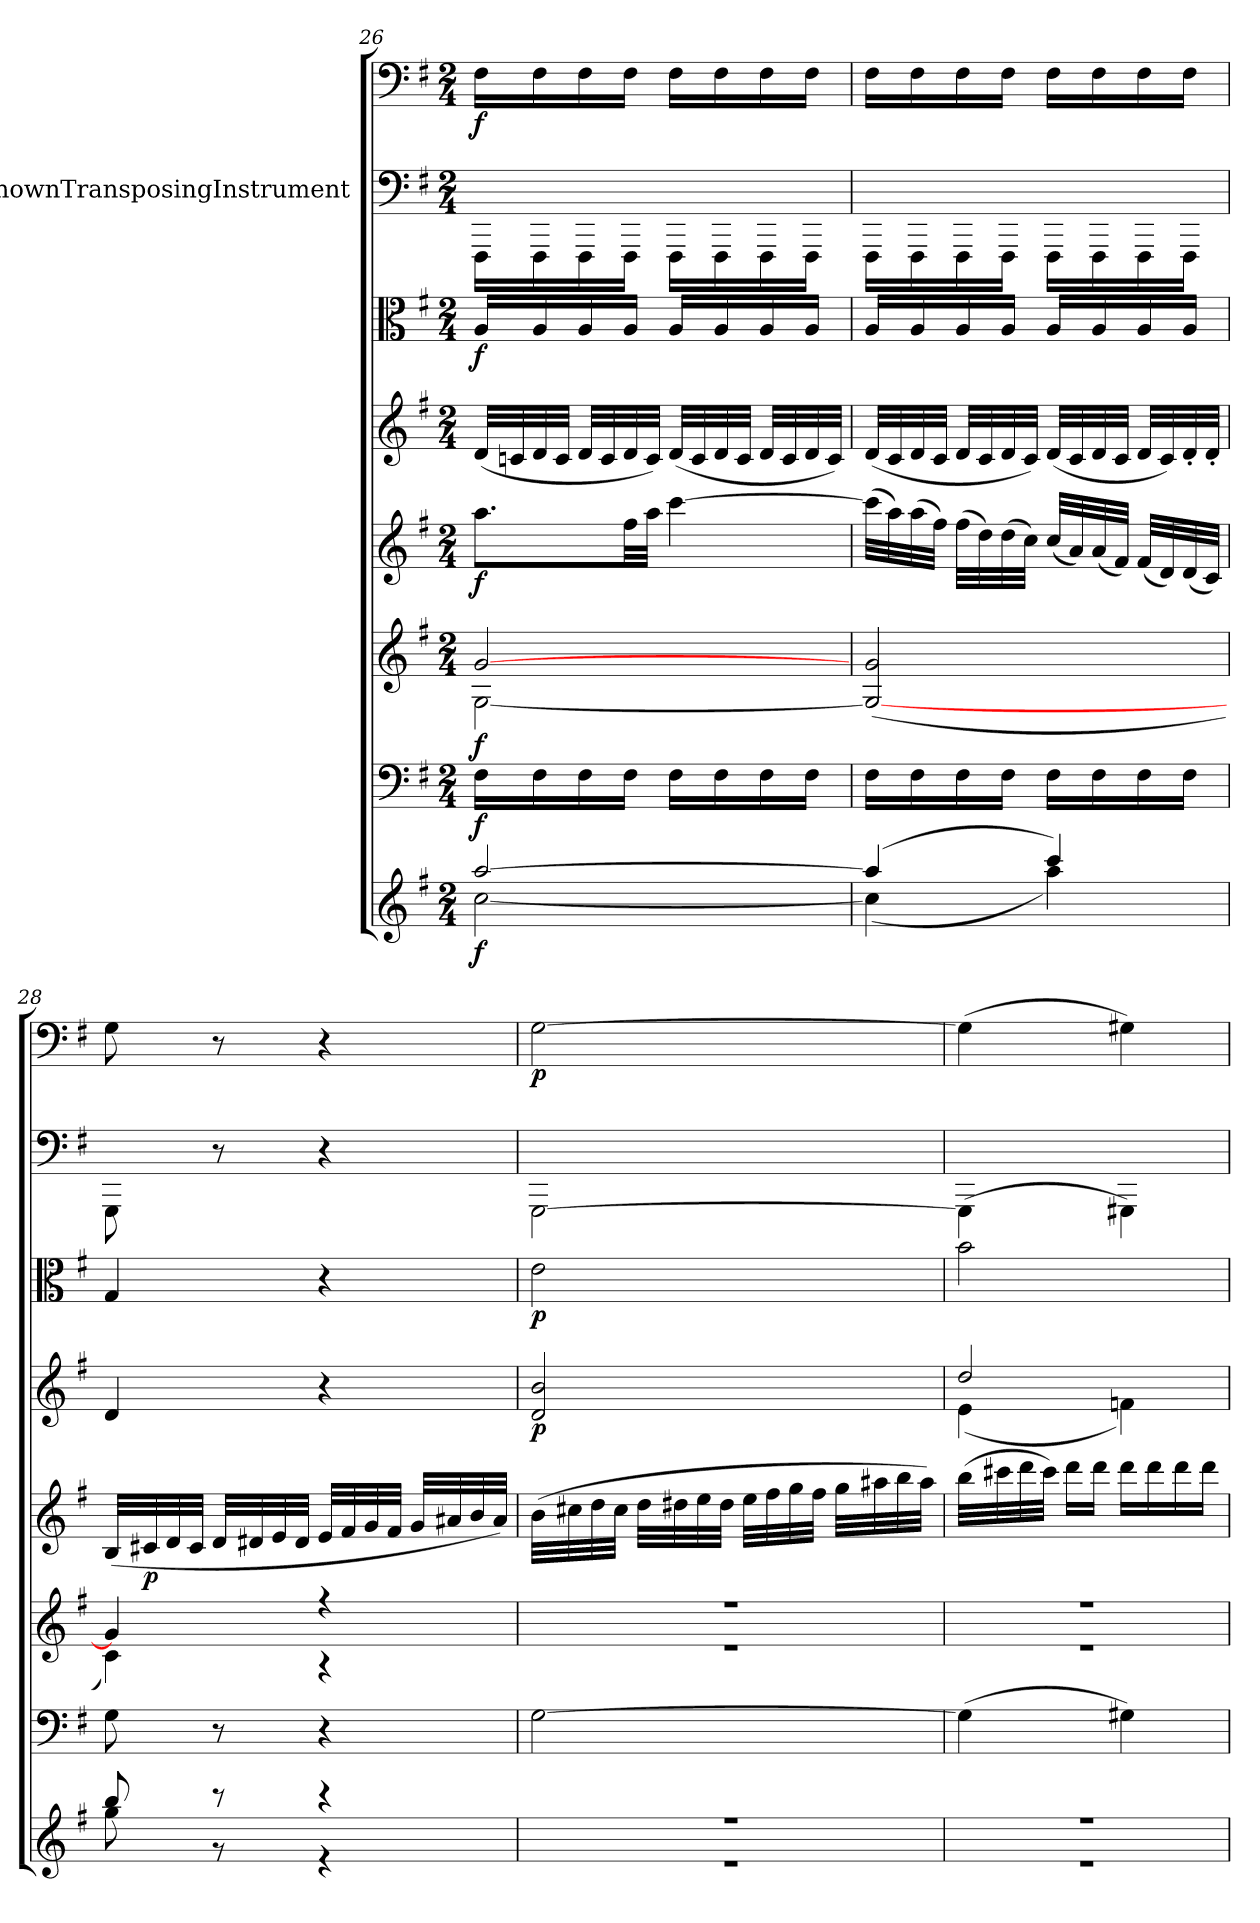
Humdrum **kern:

**kern	**dynam	**kern	**dynam	**kern	**dynam	**kern	**dynam	**kern	**dynam	**kern	**dynam	**kern	**kern	**dynam
*part8	*part8	*part7	*part7	*part6	*part6	*part5	*part5	*part4	*part4	*part3	*part3	*part2	*part1	*part1
*staff8	*staff8	*staff7	*staff7	*staff6	*staff6	*staff5	*staff5	*staff4	*staff4	*staff3	*staff3	*staff2	*staff1	*staff1
*	*	*	*	*	*	*	*	*	*	*	*	*I"UnknownTransposingInstrument	*	*
*clefG2	*	*clefF4	*	*clefG2	*	*clefG2	*	*clefG2	*	*clefC3	*	*clefF4	*clefF4	*
*	*	*	*	*	*	*	*	*	*	*	*	*ITrd-7c-12	*	*
*k[f#]	*	*k[f#]	*	*k[f#]	*	*k[f#]	*	*k[f#]	*	*k[f#]	*	*k[f#]	*k[f#]	*
*G:	*	*G:	*	*G:	*	*G:	*	*G:	*	*G:	*	*	*G:	*
*M2/4	*	*M2/4	*	*M2/4	*	*M2/4	*	*M2/4	*	*M2/4	*	*M2/4	*M2/4	*
=26	=26	=26	=26	=26	=26	=26	=26	=26	=26	=26	=26	=26	=26	=26
*^	*	*	*	*^	*	*	*	*	*	*	*	*	*	*
[2aa/	[2cc\	f	16F#\LL	f	[2g/	[2G\	f	8.aa\L	f	(32d/LLL	.	16A/LL	f	16FF#\LL	16F#\LL	f
.	.	.	.	.	.	.	.	.	.	32cn/	.	.	.	.	.	.
.	.	.	16F#\	.	.	.	.	.	.	32d/	.	16A/	.	16FF#\	16F#\	.
.	.	.	.	.	.	.	.	.	.	32c/JJJ	.	.	.	.	.	.
.	.	.	16F#\	.	.	.	.	.	.	32d/LLL	.	16A/	.	16FF#\	16F#\	.
.	.	.	.	.	.	.	.	.	.	32c/	.	.	.	.	.	.
.	.	.	16F#\JJ	.	.	.	.	32ff#\LL	.	32d/	.	16A/JJ	.	16FF#\JJ	16F#\JJ	.
.	.	.	.	.	.	.	.	32aa\JJJ	.	32c/JJJ)	.	.	.	.	.	.
.	.	.	16F#\LL	.	.	.	.	[4ccc\	.	(32d/LLL	.	16A/LL	.	16FF#\LL	16F#\LL	.
.	.	.	.	.	.	.	.	.	.	32c/	.	.	.	.	.	.
.	.	.	16F#\	.	.	.	.	.	.	32d/	.	16A/	.	16FF#\	16F#\	.
.	.	.	.	.	.	.	.	.	.	32c/JJJ	.	.	.	.	.	.
.	.	.	16F#\	.	.	.	.	.	.	32d/LLL	.	16A/	.	16FF#\	16F#\	.
.	.	.	.	.	.	.	.	.	.	32c/	.	.	.	.	.	.
.	.	.	16F#\JJ	.	.	.	.	.	.	32d/	.	16A/JJ	.	16FF#\JJ	16F#\JJ	.
.	.	.	.	.	.	.	.	.	.	32c/JJJ)	.	.	.	.	.	.
*	*	*	*	*	*v	*v	*	*	*	*	*	*	*	*	*	*
=27	=27	=27	=27	=27	=27	=27	=27	=27	=27	=27	=27	=27	=27	=27	=27
(4aa/]	(4cc\]	.	16F#\LL	.	(2G_/ 2g/	.	(32ccc\LLL]	.	(32d/LLL	.	16A/LL	.	16FF#\LL	16F#\LL	.
.	.	.	.	.	.	.	32aa\)	.	32c/	.	.	.	.	.	.
.	.	.	16F#\	.	.	.	(32aa\	.	32d/	.	16A/	.	16FF#\	16F#\	.
.	.	.	.	.	.	.	32ff#\JJJ)	.	32c/JJJ	.	.	.	.	.	.
.	.	.	16F#\	.	.	.	(32ff#\LLL	.	32d/LLL	.	16A/	.	16FF#\	16F#\	.
.	.	.	.	.	.	.	32dd\)	.	32c/	.	.	.	.	.	.
.	.	.	16F#\JJ	.	.	.	(32dd\	.	32d/	.	16A/JJ	.	16FF#\JJ	16F#\JJ	.
.	.	.	.	.	.	.	32cc\JJJ)	.	32c/JJJ)	.	.	.	.	.	.
4ccc/)	4aa\)	.	16F#\LL	.	.	.	(32cc/LLL	.	(32d/LLL	.	16A/LL	.	16FF#\LL	16F#\LL	.
.	.	.	.	.	.	.	32a/)	.	32c/	.	.	.	.	.	.
.	.	.	16F#\	.	.	.	(32a/	.	32d/	.	16A/	.	16FF#\	16F#\	.
.	.	.	.	.	.	.	32f#/JJJ)	.	32c/JJJ	.	.	.	.	.	.
.	.	.	16F#\	.	.	.	(32f#/LLL	.	32d/LLL	.	16A/	.	16FF#\	16F#\	.
.	.	.	.	.	.	.	32d/)	.	32c/)	.	.	.	.	.	.
.	.	.	16F#\JJ	.	.	.	(32d/	.	32d'/	.	16A/JJ	.	16FF#\JJ	16F#\JJ	.
.	.	.	.	.	.	.	32c/JJJ)	.	32d'/JJJ	.	.	.	.	.	.
=28	=28	=28	=28	=28	=28	=28	=28	=28	=28	=28	=28	=28	=28	=28	=28
*	*	*	*	*	*^	*	*	*	*	*	*	*	*	*	*
8bb/	8gg\	.	8G\	.	4g/]	4c\)	.	(32B/LLL	.	4d/	.	4G/	.	8GG\	8G\	.
.	.	.	.	.	.	.	.	32c#X/	p	.	.	.	.	.	.	.
.	.	.	.	.	.	.	.	32d/	.	.	.	.	.	.	.	.
.	.	.	.	.	.	.	.	32c#/JJJ	.	.	.	.	.	.	.	.
8r	8r	.	8r	.	.	.	.	32d/LLL	.	.	.	.	.	8r	8r	.
.	.	.	.	.	.	.	.	32d#X/	.	.	.	.	.	.	.	.
.	.	.	.	.	.	.	.	32e/	.	.	.	.	.	.	.	.
.	.	.	.	.	.	.	.	32d#/JJJ	.	.	.	.	.	.	.	.
4r	4r	.	4r	.	4r	4r	.	32e/LLL	.	4r	.	4r	.	4r	4r	.
.	.	.	.	.	.	.	.	32f#/	.	.	.	.	.	.	.	.
.	.	.	.	.	.	.	.	32g/	.	.	.	.	.	.	.	.
.	.	.	.	.	.	.	.	32f#/JJJ	.	.	.	.	.	.	.	.
.	.	.	.	.	.	.	.	32g/LLL	.	.	.	.	.	.	.	.
.	.	.	.	.	.	.	.	32a#X/	.	.	.	.	.	.	.	.
.	.	.	.	.	.	.	.	32b/	.	.	.	.	.	.	.	.
.	.	.	.	.	.	.	.	32a#/JJJ)	.	.	.	.	.	.	.	.
=29	=29	=29	=29	=29	=29	=29	=29	=29	=29	=29	=29	=29	=29	=29	=29	=29
2r	2r	.	[2G\	.	2r	2r	.	(32b\LLL	.	2d/ 2b/	p	2e\	p	[2GG\	[2G\	p
.	.	.	.	.	.	.	.	32cc#X\	.	.	.	.	.	.	.	.
.	.	.	.	.	.	.	.	32dd\	.	.	.	.	.	.	.	.
.	.	.	.	.	.	.	.	32cc#\JJJ	.	.	.	.	.	.	.	.
.	.	.	.	.	.	.	.	32dd\LLL	.	.	.	.	.	.	.	.
.	.	.	.	.	.	.	.	32dd#X\	.	.	.	.	.	.	.	.
.	.	.	.	.	.	.	.	32ee\	.	.	.	.	.	.	.	.
.	.	.	.	.	.	.	.	32dd#\JJJ	.	.	.	.	.	.	.	.
.	.	.	.	.	.	.	.	32ee\LLL	.	.	.	.	.	.	.	.
.	.	.	.	.	.	.	.	32ff#\	.	.	.	.	.	.	.	.
.	.	.	.	.	.	.	.	32gg\	.	.	.	.	.	.	.	.
.	.	.	.	.	.	.	.	32ff#\JJJ	.	.	.	.	.	.	.	.
.	.	.	.	.	.	.	.	32gg\LLL	.	.	.	.	.	.	.	.
.	.	.	.	.	.	.	.	32aa#X\	.	.	.	.	.	.	.	.
.	.	.	.	.	.	.	.	32bb\	.	.	.	.	.	.	.	.
.	.	.	.	.	.	.	.	32aa#\JJJ)	.	.	.	.	.	.	.	.
=30	=30	=30	=30	=30	=30	=30	=30	=30	=30	=30	=30	=30	=30	=30	=30	=30
*	*	*	*	*	*	*	*	*	*	*^	*	*	*	*	*	*
2r	2r	.	(4G\]	.	2r	2r	.	(32bb\LLL	.	2dd/	(4e\	.	2b\	.	(4GG\]	(4G\]	.
.	.	.	.	.	.	.	.	32ccc#X\	.	.	.	.	.	.	.	.	.
.	.	.	.	.	.	.	.	32ddd\	.	.	.	.	.	.	.	.	.
.	.	.	.	.	.	.	.	32ccc#\JJJ)	.	.	.	.	.	.	.	.	.
.	.	.	.	.	.	.	.	16ddd\LL	.	.	.	.	.	.	.	.	.
.	.	.	.	.	.	.	.	16ddd\JJ	.	.	.	.	.	.	.	.	.
.	.	.	4G#X\)	.	.	.	.	16ddd\LL	.	.	4fn\)	.	.	.	4GG#X\)	4G#X\)	.
.	.	.	.	.	.	.	.	16ddd\	.	.	.	.	.	.	.	.	.
.	.	.	.	.	.	.	.	16ddd\	.	.	.	.	.	.	.	.	.
.	.	.	.	.	.	.	.	16ddd\JJ	.	.	.	.	.	.	.	.	.
*v	*v	*	*	*	*v	*v	*	*	*	*v	*v	*	*	*	*	*	*
=	=	=	=	=	=	=	=	=	=	=	=	=	=	=
*-	*-	*-	*-	*-	*-	*-	*-	*-	*-	*-	*-	*-	*-	*-
